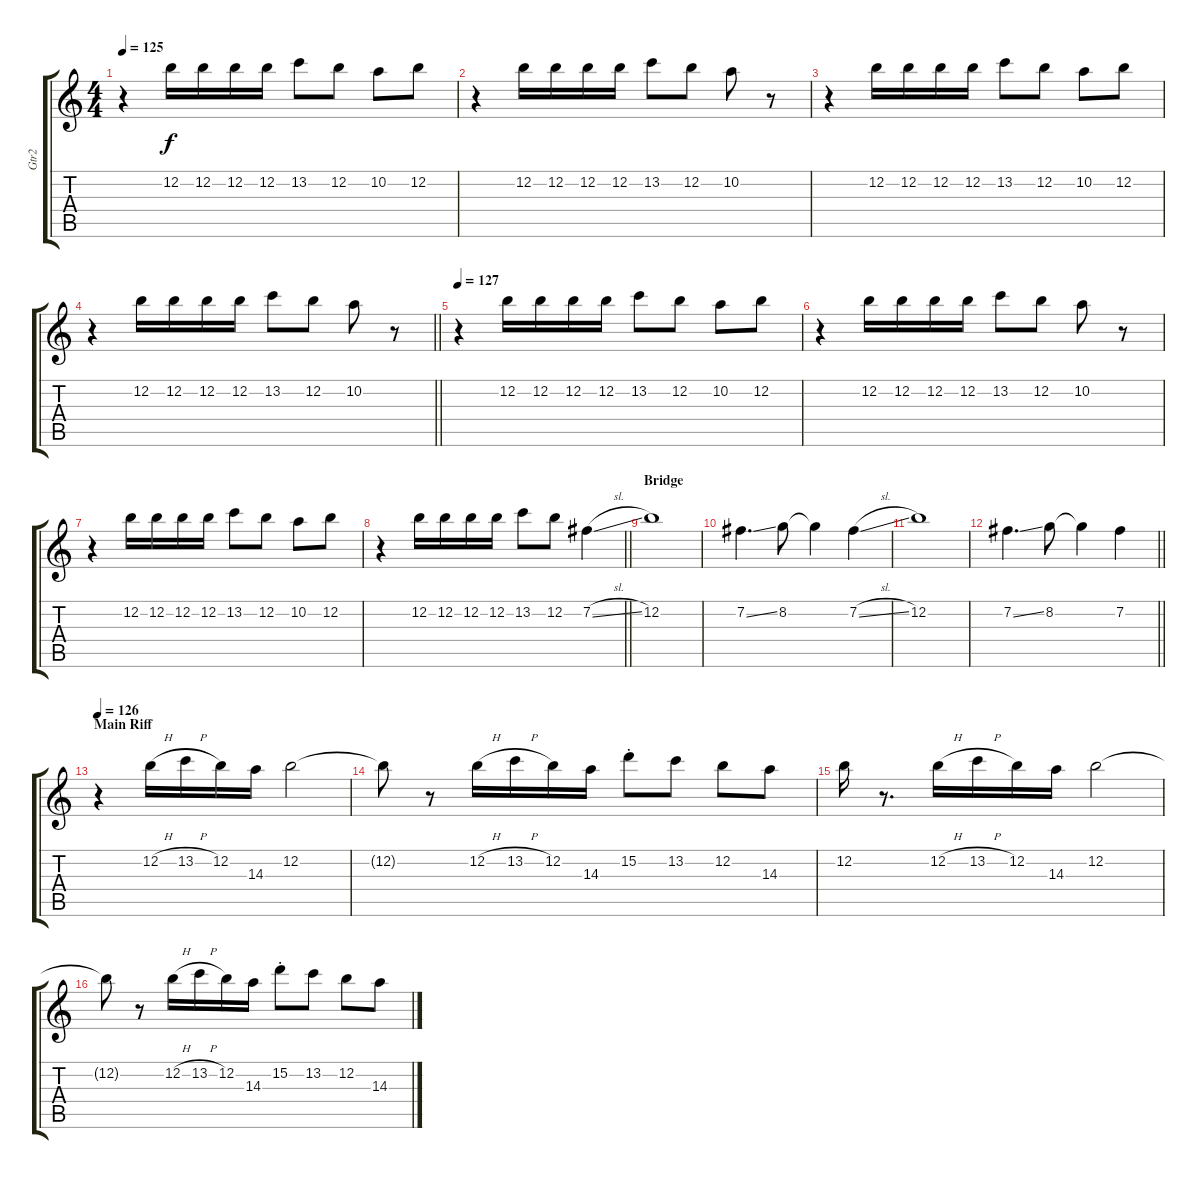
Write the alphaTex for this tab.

\track ("Gtr2" "Gtr2") {instrument distortionguitar}
\staff {score tabs}
\tuning (E4 B3 G3 D3 A2 E2) {hide}
\ts (4 4)
\tempo 125
\clef g2
\ks c
r.4{dy f} 12.2.16 12.2.16 12.2.16 12.2.16 13.2.8 12.2.8 10.2.8 12.2.8 |
r.4 12.2.16 12.2.16 12.2.16 12.2.16 13.2.8 12.2.8 10.2.8 r.8 |
r.4 12.2.16 12.2.16 12.2.16 12.2.16 13.2.8 12.2.8 10.2.8 12.2.8 |
\barLineRight lightlight
r.4 12.2.16 12.2.16 12.2.16 12.2.16 13.2.8 12.2.8 10.2.8 r.8 |
\tempo 127
r.4 12.2.16 12.2.16 12.2.16 12.2.16 13.2.8 12.2.8 10.2.8 12.2.8 |
r.4 12.2.16 12.2.16 12.2.16 12.2.16 13.2.8 12.2.8 10.2.8 r.8 |
r.4 12.2.16 12.2.16 12.2.16 12.2.16 13.2.8 12.2.8 10.2.8 12.2.8 |
\barLineRight lightlight
r.4 12.2.16 12.2.16 12.2.16 12.2.16 13.2.8 12.2.8 7.2{sl}.4 |
\section ("" "Bridge")
12.2.1 |
7.2{ss}.4{d} 8.2.8 8.2{t}.4 7.2{sl}.4 |
12.2.1 |
\barLineRight lightlight
7.2{ss}.4{d} 8.2.8 8.2{t}.4 7.2.4 |
\section ("" "Main Riff")
\tempo 126
r.4 12.2{h}.16 13.2{h}.16 12.2.16 14.3.16 12.2.2 |
12.2{t}.8 r.8 12.2{h}.16 13.2{h}.16 12.2.16 14.3.16 15.2{st}.8 13.2.8 12.2.8 14.3.8 |
12.2.16 r.8{d} 12.2{h}.16 13.2{h}.16 12.2.16 14.3.16 12.2.2 |
12.2{t}.8 r.8 12.2{h}.16 13.2{h}.16 12.2.16 14.3.16 15.2{st}.8 13.2.8 12.2.8 14.3.8
